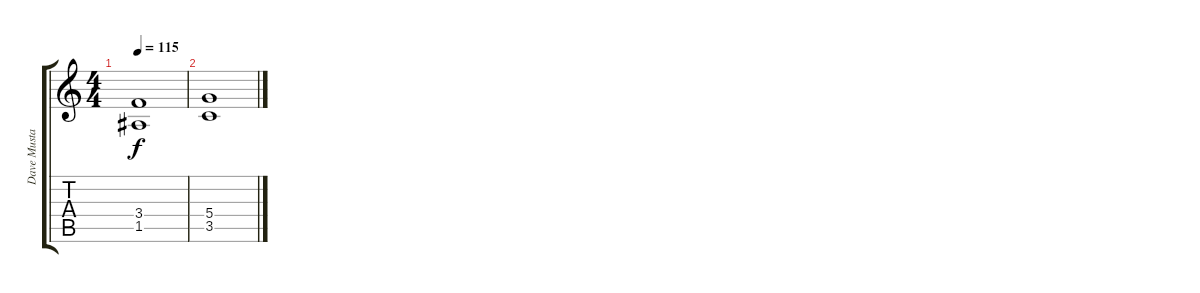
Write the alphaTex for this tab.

\track ("Dave Mustaine" "Dave Musta") {instrument distortionguitar}
\staff {score tabs}
\tuning (E4 B3 G3 D3 A2 E2) {hide}
\ts (4 4)
\tempo 115
\clef g2
\ks c
(3.4 1.5).1{dy f} |
(5.4 3.5).1
